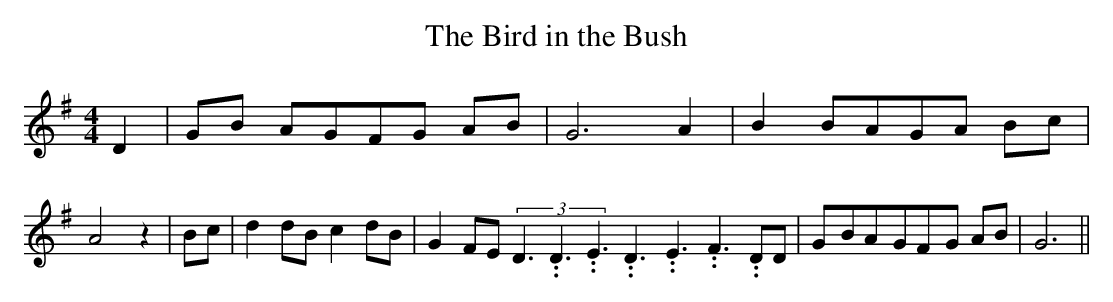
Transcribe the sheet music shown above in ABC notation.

X:1
T:The Bird in the Bush
M:4/4
L:1/8
K:G
 D2|G-B AGF-G AB| G6 A2| B2 BAG-A Bc| A4 z2| Bc| d2 dB c2 dB| G2 FE(3D3.99999962500005/5.99999925000009D3.99999962500005/5.99999925000009E3.99999962500005/5.99999925000009D3.99999962500005/5.99999925000009E3.99999962500005/5.99999925000009F3.99999962500005/5.99999925000009 DD|\
G-BA-GF-G AB| G6||
